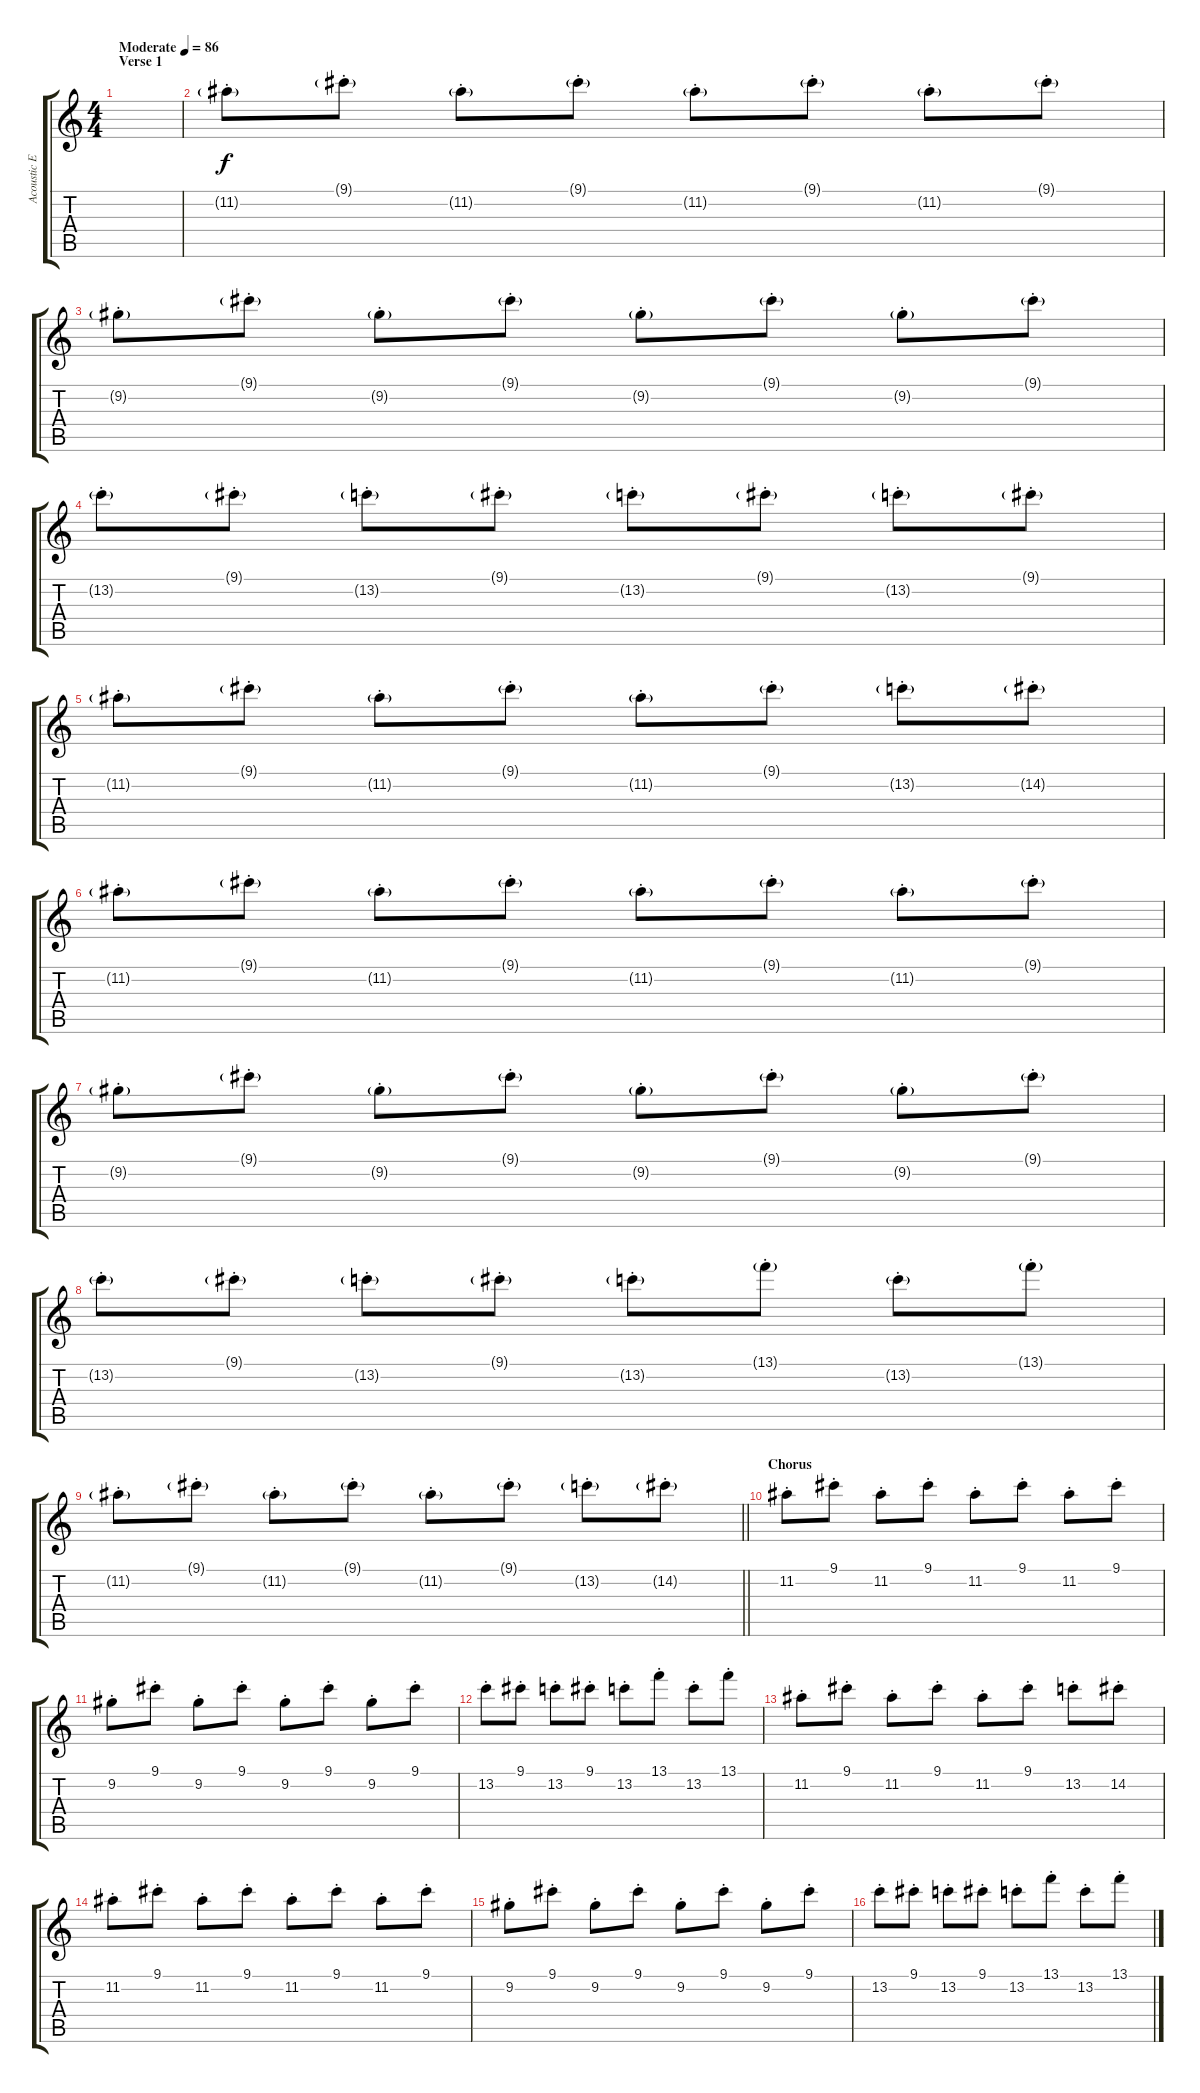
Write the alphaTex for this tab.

\track ("Acoustic Effect" "Acoustic E") {instrument acousticguitarsteel}
\staff {score tabs}
\tuning (E4 B3 G3 D3 A2 E2) {hide}
\ts (4 4)
\section ("" "Verse 1")
\tempo (86 "Moderate")
\clef g2
\ks c
|
11.2{g st}.8 9.1{g st}.8 11.2{g st}.8 9.1{g st}.8 11.2{g st}.8 9.1{g st}.8 11.2{g st}.8 9.1{g st}.8 |
9.2{g st}.8 9.1{g st}.8 9.2{g st}.8 9.1{g st}.8 9.2{g st}.8 9.1{g st}.8 9.2{g st}.8 9.1{g st}.8 |
13.2{g st}.8 9.1{g st}.8 13.2{g st}.8 9.1{g st}.8 13.2{g st}.8 9.1{g st}.8 13.2{g st}.8 9.1{g st}.8 |
11.2{g st}.8 9.1{g st}.8 11.2{g st}.8 9.1{g st}.8 11.2{g st}.8 9.1{g st}.8 13.2{g st}.8 14.2{g st}.8 |
11.2{g st}.8 9.1{g st}.8 11.2{g st}.8 9.1{g st}.8 11.2{g st}.8 9.1{g st}.8 11.2{g st}.8 9.1{g st}.8 |
9.2{g st}.8 9.1{g st}.8 9.2{g st}.8 9.1{g st}.8 9.2{g st}.8 9.1{g st}.8 9.2{g st}.8 9.1{g st}.8 |
13.2{g st}.8 9.1{g st}.8 13.2{g st}.8 9.1{g st}.8 13.2{g st}.8 13.1{g st}.8 13.2{g st}.8 13.1{g st}.8 |
\barLineRight lightlight
11.2{g st}.8 9.1{g st}.8 11.2{g st}.8 9.1{g st}.8 11.2{g st}.8 9.1{g st}.8 13.2{g st}.8 14.2{g st}.8 |
\section ("" "Chorus")
11.2{st}.8{dy f} 9.1{st}.8 11.2{st}.8 9.1{st}.8 11.2{st}.8 9.1{st}.8 11.2{st}.8 9.1{st}.8 |
9.2{st}.8 9.1{st}.8 9.2{st}.8 9.1{st}.8 9.2{st}.8 9.1{st}.8 9.2{st}.8 9.1{st}.8 |
13.2{st}.8 9.1{st}.8 13.2{st}.8 9.1{st}.8 13.2{st}.8 13.1{st}.8 13.2{st}.8 13.1{st}.8 |
11.2{st}.8 9.1{st}.8 11.2{st}.8 9.1{st}.8 11.2{st}.8 9.1{st}.8 13.2{st}.8 14.2{st}.8 |
11.2{st}.8 9.1{st}.8 11.2{st}.8 9.1{st}.8 11.2{st}.8 9.1{st}.8 11.2{st}.8 9.1{st}.8 |
9.2{st}.8 9.1{st}.8 9.2{st}.8 9.1{st}.8 9.2{st}.8 9.1{st}.8 9.2{st}.8 9.1{st}.8 |
13.2{st}.8 9.1{st}.8 13.2{st}.8 9.1{st}.8 13.2{st}.8 13.1{st}.8 13.2{st}.8 13.1{st}.8
